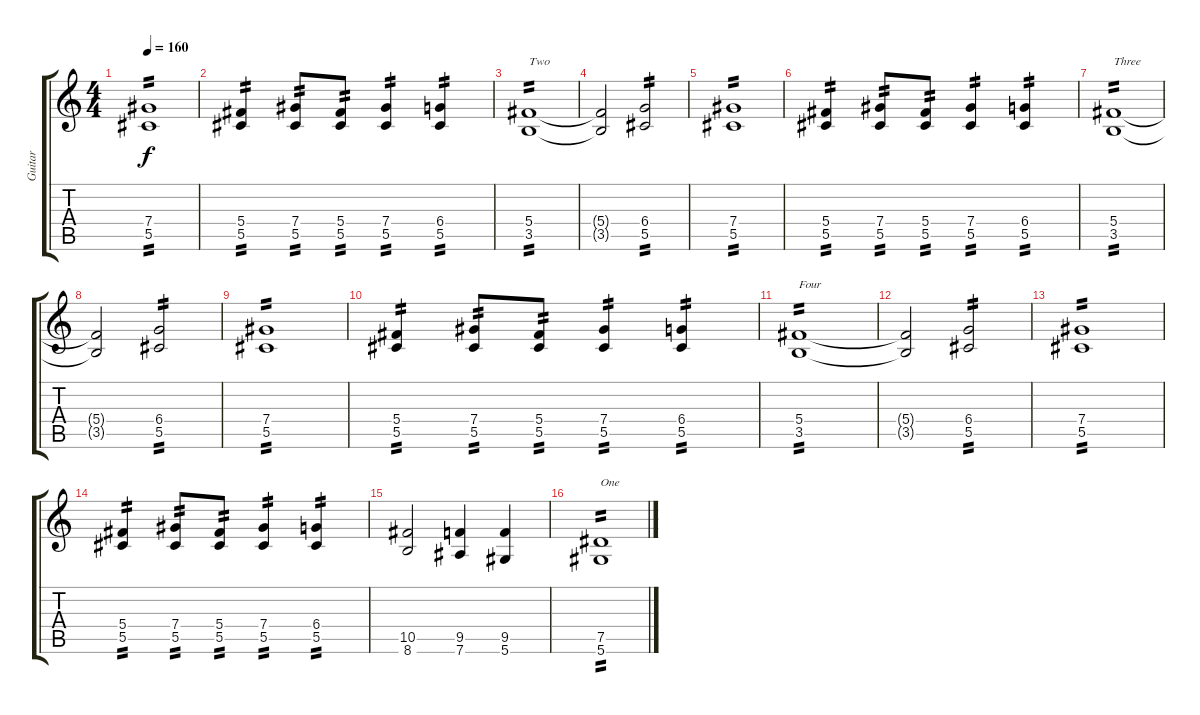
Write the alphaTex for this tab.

\track ("Guitar" "Guitar") {instrument distortionguitar}
\staff {score tabs}
\tuning (Eb4 Bb3 Gb3 Db3 Ab2 Eb2) {hide}
\ts (4 4)
\tempo 160
\clef g2
\ks c
(7.4 5.5).1{tp 2 dy f} |
(5.4 5.5).4{tp 2} (7.4 5.5).8{tp 2} (5.4 5.5).8{tp 2} (7.4 5.5).4{tp 2} (6.4 5.5).4{tp 2} |
(5.4 3.5).1{txt "Two" tp 2} |
(5.4{t} 3.5{t}).2 (6.4 5.5).2{tp 2} |
(7.4 5.5).1{tp 2} |
(5.4 5.5).4{tp 2} (7.4 5.5).8{tp 2} (5.4 5.5).8{tp 2} (7.4 5.5).4{tp 2} (6.4 5.5).4{tp 2} |
(5.4 3.5).1{txt "Three" tp 2} |
(5.4{t} 3.5{t}).2 (6.4 5.5).2{tp 2} |
(7.4 5.5).1{tp 2} |
(5.4 5.5).4{tp 2} (7.4 5.5).8{tp 2} (5.4 5.5).8{tp 2} (7.4 5.5).4{tp 2} (6.4 5.5).4{tp 2} |
(5.4 3.5).1{txt "Four" tp 2} |
(5.4{t} 3.5{t}).2 (6.4 5.5).2{tp 2} |
(7.4 5.5).1{tp 2} |
(5.4 5.5).4{tp 2} (7.4 5.5).8{tp 2} (5.4 5.5).8{tp 2} (7.4 5.5).4{tp 2} (6.4 5.5).4{tp 2} |
(10.5 8.6).2 (9.5 7.6).4 (9.5 5.6).4 |
(7.5 5.6).1{txt "One" tp 2}
